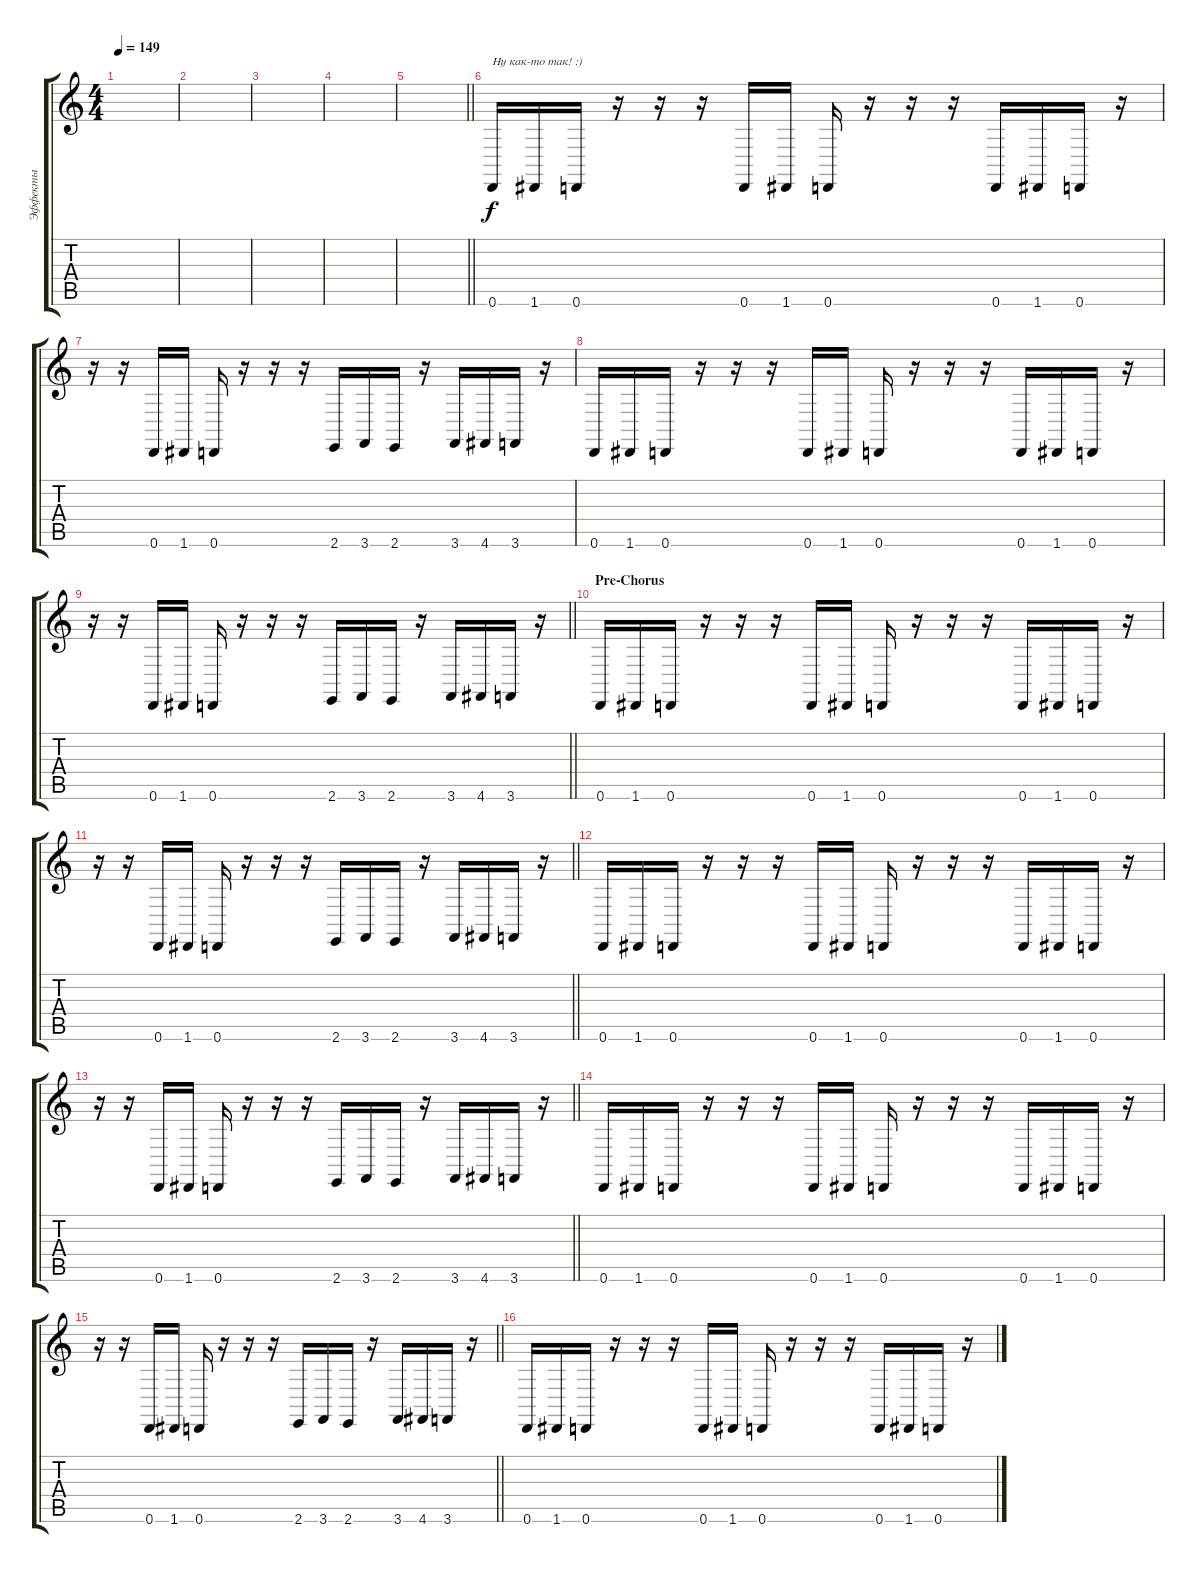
\track ("Эффекты" "Эффекты") {instrument trombone}
\staff {score tabs}
\tuning (E4 B3 G3 D3 A2 D2) {hide}
\ts (4 4)
\tempo 149
\clef g2
\ks c
|
|
|
|
\barLineRight lightlight
|
0.6.16{txt "Ну как-то так! :)" volume 10 instrument synthbrass1} 1.6.16 0.6.16 r.16 r.16 r.16 0.6.16 1.6.16 0.6.16 r.16 r.16 r.16 0.6.16 1.6.16 0.6.16 r.16 |
r.16 r.16 0.6.16 1.6.16 0.6.16 r.16 r.16 r.16 2.6.16 3.6.16 2.6.16 r.16 3.6.16 4.6.16 3.6.16 r.16 |
0.6.16 1.6.16 0.6.16 r.16 r.16 r.16 0.6.16 1.6.16 0.6.16 r.16 r.16 r.16 0.6.16 1.6.16 0.6.16 r.16 |
\barLineRight lightlight
r.16 r.16 0.6.16 1.6.16 0.6.16 r.16 r.16 r.16 2.6.16 3.6.16 2.6.16 r.16 3.6.16 4.6.16 3.6.16 r.16 |
\section ("" "Pre-Chorus")
0.6.16 1.6.16 0.6.16 r.16 r.16 r.16 0.6.16 1.6.16 0.6.16 r.16 r.16 r.16 0.6.16 1.6.16 0.6.16 r.16 |
\barLineRight lightlight
r.16 r.16 0.6.16 1.6.16 0.6.16 r.16 r.16 r.16 2.6.16 3.6.16 2.6.16 r.16 3.6.16 4.6.16 3.6.16 r.16 |
0.6.16 1.6.16 0.6.16 r.16 r.16 r.16 0.6.16 1.6.16 0.6.16 r.16 r.16 r.16 0.6.16 1.6.16 0.6.16 r.16 |
\barLineRight lightlight
r.16 r.16 0.6.16 1.6.16 0.6.16 r.16 r.16 r.16 2.6.16 3.6.16 2.6.16 r.16 3.6.16 4.6.16 3.6.16 r.16 |
0.6.16 1.6.16 0.6.16 r.16 r.16 r.16 0.6.16 1.6.16 0.6.16 r.16 r.16 r.16 0.6.16 1.6.16 0.6.16 r.16 |
\barLineRight lightlight
r.16 r.16 0.6.16 1.6.16 0.6.16 r.16 r.16 r.16 2.6.16 3.6.16 2.6.16 r.16 3.6.16 4.6.16 3.6.16 r.16 |
0.6.16 1.6.16 0.6.16 r.16 r.16 r.16 0.6.16 1.6.16 0.6.16 r.16 r.16 r.16 0.6.16 1.6.16 0.6.16 r.16
